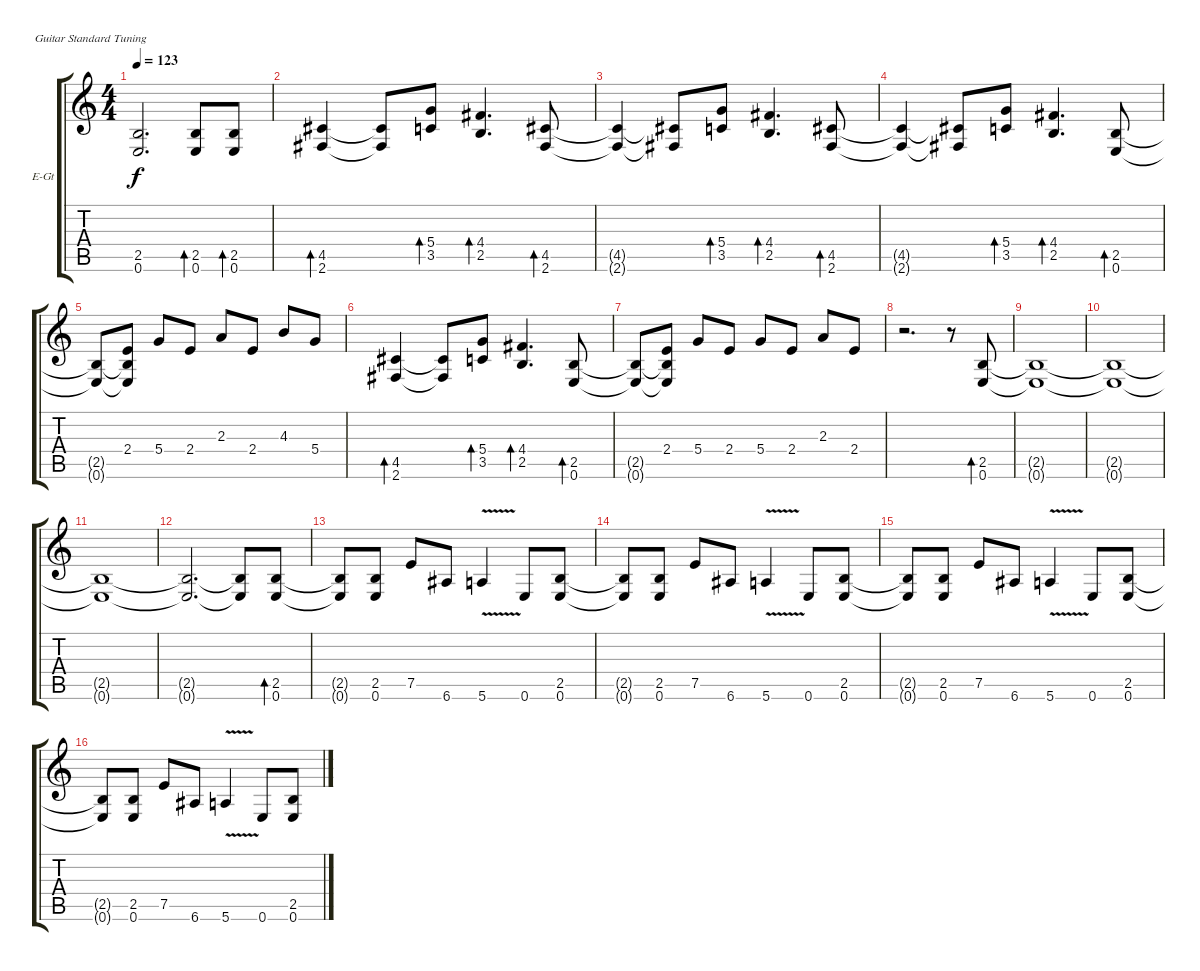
\bracketExtendMode groupsimilarinstruments
\firstSystemTrackNameOrientation horizontal
\otherSystemsTrackNameOrientation horizontal
\track ("Electric guitar 2" "E-Gt") {instrument distortionguitar}
\staff {score tabs}
\tuning (E4 B3 G3 D3 A2 E2)
\ts (4 4)
\tempo 123
\clef g2
\ks c
(2.5{t} 0.6{t}).2{d dy f} (2.5 0.6).8{bd 60} (2.5 0.6).8{bd 60} |
(4.5 2.6).4{bd 60} (4.5{t} 2.6{t}).8 (5.4 3.5).8{bd 30} (4.4 2.5).4{d bd 30} (4.5 2.6).8{bd 30} |
(4.5{t} 2.6{t}).4 (4.5{t} 2.6{t}).8 (5.4 3.5).8{bd 30} (4.4 2.5).4{d bd 30} (4.5 2.6).8{bd 30} |
(4.5{t} 2.6{t}).4 (4.5{t} 2.6{t}).8 (5.4 3.5).8{bd 30} (4.4 2.5).4{d bd 30} (2.5 0.6).8{bd 30} |
(2.5{t} 0.6{t}).8 (2.4 2.5{t} 0.6{t}).8 5.4.8 2.4.8 2.3.8 2.4.8 4.3.8 5.4.8 |
(4.5 2.6).4{bd 60} (4.5{t} 2.6{t}).8 (5.4 3.5).8{bd 30} (4.4 2.5).4{d bd 30} (2.5 0.6).8{bd 30} |
(2.5{t} 0.6{t}).8 (2.4 2.5{t} 0.6{t}).8 5.4.8 2.4.8 5.4.8 2.4.8 2.3.8 2.4.8 |
r.2{d} r.8 (2.5 0.6).8{bd 60} |
(2.5{t} 0.6{t}).1 |
(2.5{t} 0.6{t}).1 |
(2.5{t} 0.6{t}).1 |
(2.5{t} 0.6{t}).2{d} (2.5{t} 0.6{t}).8 (2.5 0.6).8{bd 60} |
(2.5{t} 0.6{t}).8 (2.5 0.6).8 7.5.8 6.6.8 5.6{v}.4 0.6.8 (2.5 0.6).8 |
(2.5{t} 0.6{t}).8 (2.5 0.6).8 7.5.8 6.6.8 5.6{v}.4 0.6.8 (2.5 0.6).8 |
(2.5{t} 0.6{t}).8 (2.5 0.6).8 7.5.8 6.6.8 5.6{v}.4 0.6.8 (2.5 0.6).8 |
(2.5{t} 0.6{t}).8 (2.5 0.6).8 7.5.8 6.6.8 5.6{v}.4 0.6.8 (2.5 0.6).8
